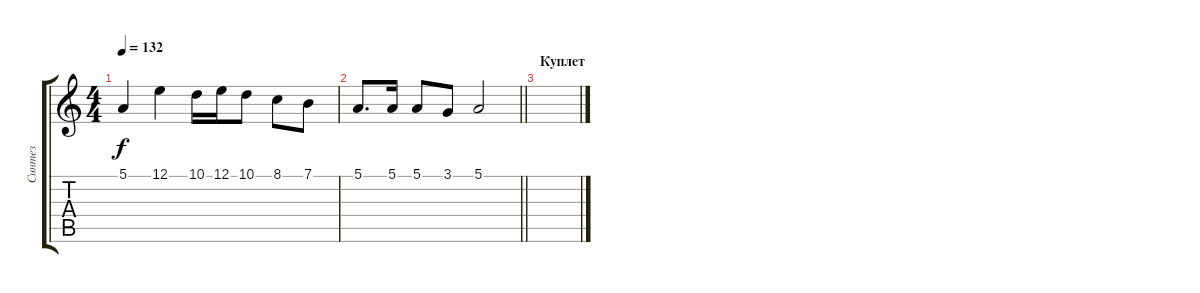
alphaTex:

\track ("Синтез" "Синтез") {instrument sopranosax}
\staff {score tabs}
\tuning (E4 B3 G3 D3 A2 E2) {hide}
\ts (4 4)
\tempo 132
\clef g2
\ks c
5.1.4{dy f} 12.1.4 10.1.16 12.1.16 10.1.8 8.1.8 7.1.8 |
\barLineRight lightlight
5.1.8{d} 5.1.16 5.1.8 3.1.8 5.1.2 |
\section ("" "Куплет")
